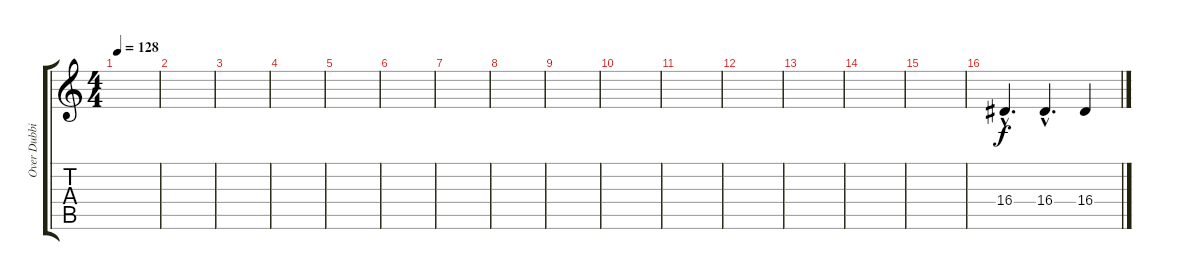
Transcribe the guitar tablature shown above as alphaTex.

\track ("Over Dubbing" "Over Dubbi") {instrument brightacousticpiano}
\staff {score tabs}
\tuning (Db4 Ab3 E3 B2 Gb2 Db2) {hide}
\ts (4 4)
\tempo 128
\clef g2
\ks c
|
|
|
|
|
|
|
|
|
|
|
|
|
|
|
16.4{hac}.4{d volume 8 instrument brightacousticpiano} 16.4{hac}.4{d} 16.4.4
